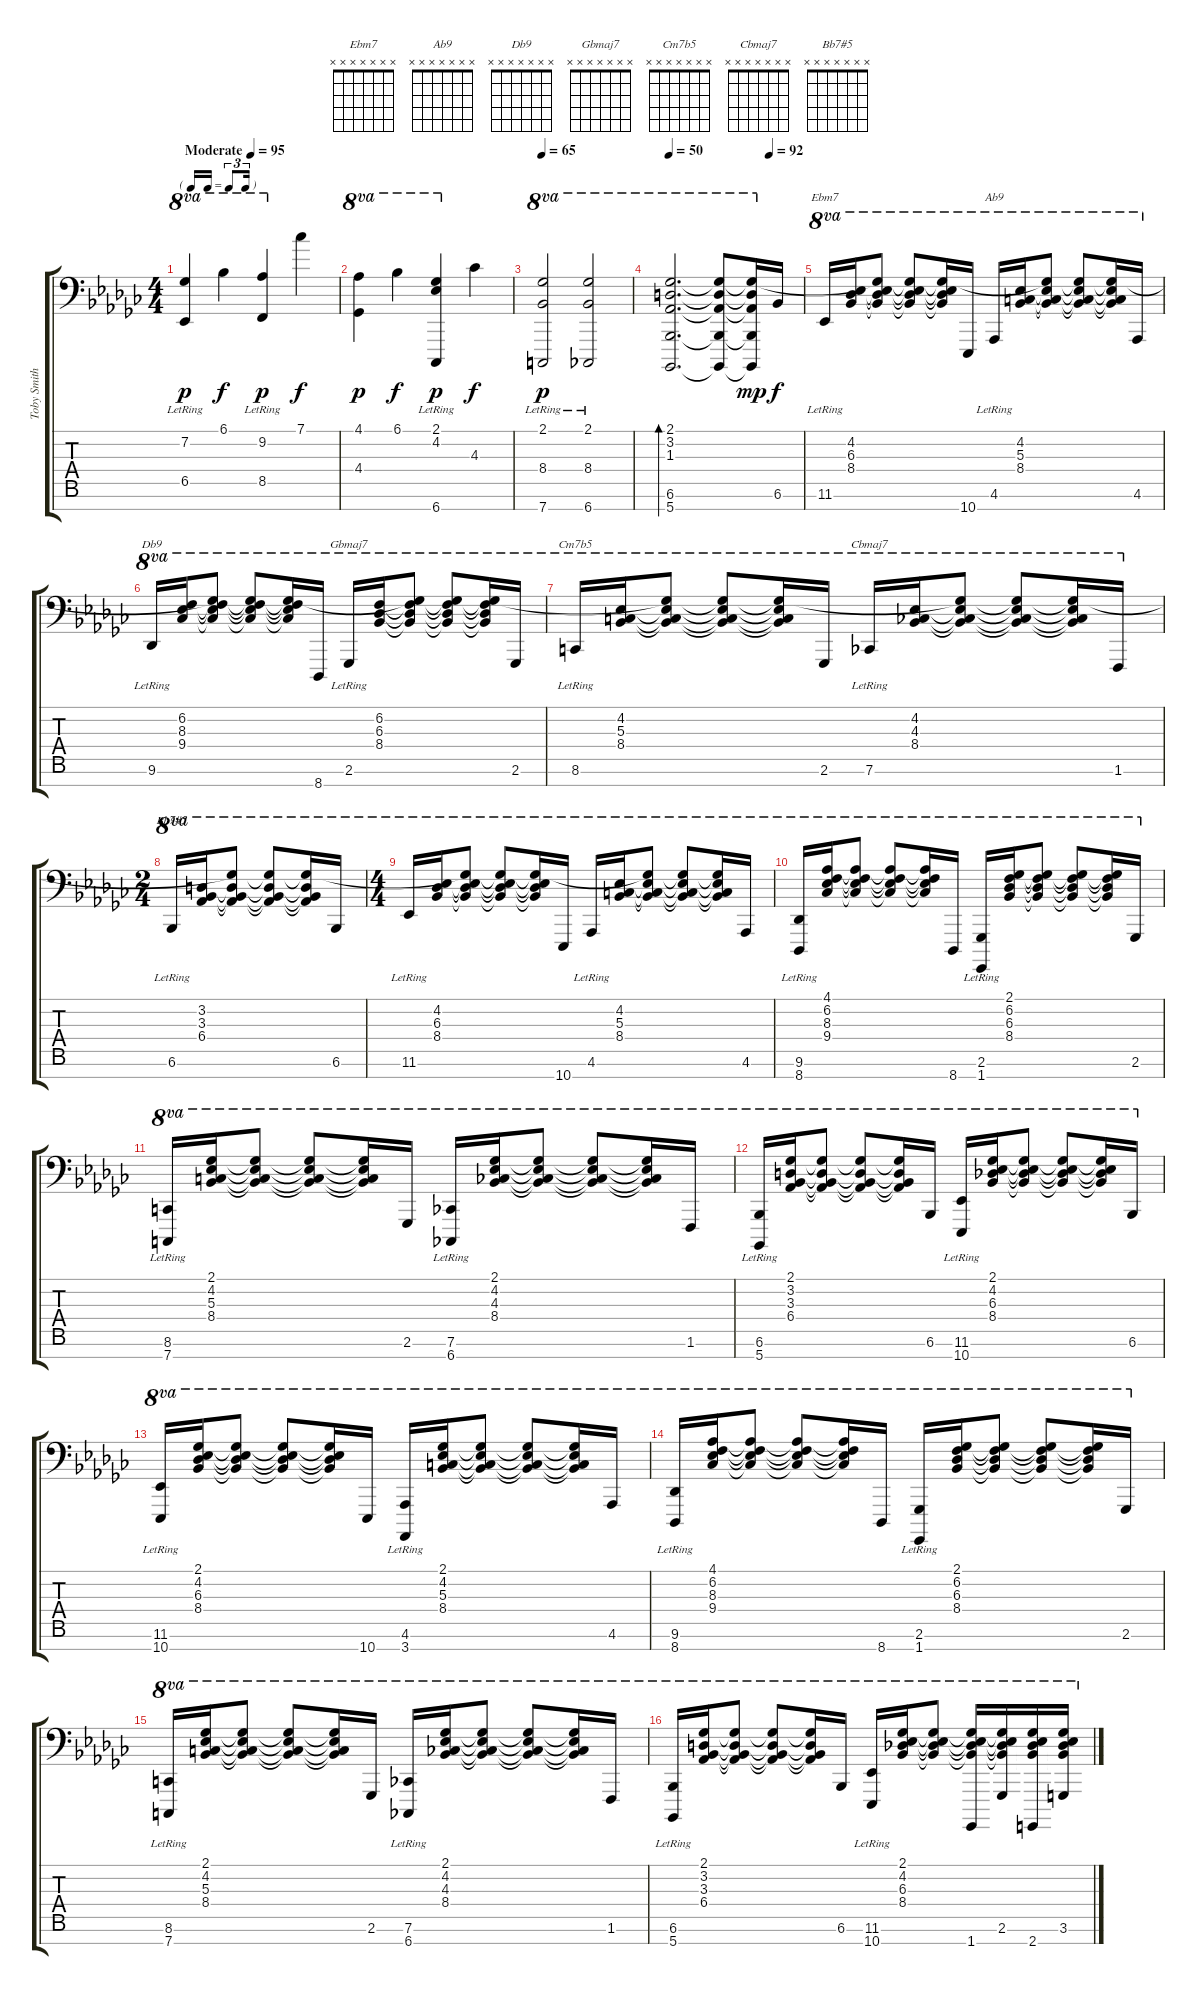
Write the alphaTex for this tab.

\track ("Toby Smith" "Toby Smith") {instrument acousticgrandpiano}
\staff {score tabs}
\tuning (E4 B3 G3 D3 A2 E2 F1) {hide}
\chord ("Ebm7" x x x x x x x)
\chord ("Ab9" x x x x x x x)
\chord ("Db9" x x x x x x x)
\chord ("Gbmaj7" x x x x x x x)
\chord ("Cm7b5" x x x x x x x)
\chord ("Cbmaj7" x x x x x x x)
\chord ("Bb7#5" x x x x x x x)
\ts (4 4)
\tf triplet16th
\tempo (95 "Moderate")
\tempo 85
\tempo (95 "Moderate")
\clef f4
\ks ebminor
(7.2{lr} 6.5).4{ot 8va dy p volume 13 instrument electricgrandpiano} 6.1.4{ot 8va dy f} (9.2{lr} 8.5).4{ot 8va dy p} 7.1.4{dy f} |
(4.1 4.4).4{ot 8va dy p} 6.1.4{ot 8va dy f} (2.1 4.2{lr} 6.7{lr}).4{ot 8va dy p} 4.3.4{dy f} |
\tempo 65
(2.1{lr} 8.4{lr} 7.7{lr}).2{ot 8va dy p} (2.1{lr} 8.4{lr} 6.7{lr}).2{ot 8va} |
\tempo 50
\tempo (92 0.75)
(2.1 3.2 1.3 6.6 5.7).2{d bd 240 ot 8va} (2.1{t} 3.2{t} 1.3{t} 6.6{t} 5.7{t}).8{ot 8va instrument acousticgrandpiano} (2.1{t} 3.2{t} 1.3{t} 6.6{t} 5.7{t}).16{ot 8va dy mp} 6.6.16{dy f} |
11.6{lr}.16{ch "Ebm7" ot 8va} (4.2 6.3 8.4).16{ot 8va} (2.1{t} 4.2{t} 6.3{t} 8.4{t}).8{ot 8va} (2.1{t} 4.2{t} 6.3{t} 8.4{t}).8{ot 8va} (2.1{t} 4.2{t} 6.3{t} 8.4{t}).16{ot 8va} 10.7.16{ot 8va} 4.6{lr}.16{ch "Ab9" ot 8va} (4.2 5.3 8.4).16{ot 8va} (2.1{t} 4.2{t} 5.3{t} 8.4{t}).8{ot 8va} (2.1{t} 4.2{t} 5.3{t} 8.4{t}).8{ot 8va} (2.1{t} 4.2{t} 5.3{t} 8.4{t}).16{ot 8va} 4.6.16{ot 8va} |
9.6{lr}.16{ch "Db9" ot 8va} (6.2 8.3 9.4).16{ot 8va} (2.1{t} 6.2{t} 8.3{t} 9.4{t}).8{ot 8va} (2.1{t} 6.2{t} 8.3{t} 9.4{t}).8{ot 8va} (2.1{t} 6.2{t} 8.3{t} 9.4{t}).16{ot 8va} 8.7.16{ot 8va} 2.6{lr}.16{ch "Gbmaj7" ot 8va} (6.2 6.3 8.4).16{ot 8va} (2.1{t} 6.2{t} 6.3{t} 8.4{t}).8{ot 8va} (2.1{t} 6.2{t} 6.3{t} 8.4{t}).8{ot 8va} (2.1{t} 6.2{t} 6.3{t} 8.4{t}).16{ot 8va} 2.6.16{ot 8va} |
8.6{lr}.16{ch "Cm7b5" ot 8va} (4.2 5.3 8.4).16{ot 8va} (2.1{t} 4.2{t} 5.3{t} 8.4{t}).8{ot 8va} (2.1{t} 4.2{t} 5.3{t} 8.4{t}).8{ot 8va} (2.1{t} 4.2{t} 5.3{t} 8.4{t}).16{ot 8va} 2.6.16{ot 8va} 7.6{lr}.16{ch "Cbmaj7" ot 8va} (4.2 4.3 8.4).16{ot 8va} (2.1{t} 4.2{t} 4.3{t} 8.4{t}).8{ot 8va} (2.1{t} 4.2{t} 4.3{t} 8.4{t}).8{ot 8va} (2.1{t} 4.2{t} 4.3{t} 8.4{t}).16{ot 8va} 1.6.16{ot 8va} |
\ts (2 4)
6.6{lr}.16{ch "Bb7#5" ot 8va} (3.2 3.3 6.4).16{ot 8va} (2.1{t} 3.2{t} 3.3{t} 6.4{t}).8{ot 8va} (2.1{t} 3.2{t} 3.3{t} 6.4{t}).8{ot 8va} (2.1{t} 3.2{t} 3.3{t} 6.4{t}).16{ot 8va} 6.6.16{ot 8va} |
\ts (4 4)
11.6{lr}.16{ot 8va} (4.2 6.3 8.4).16{ot 8va} (2.1{t} 4.2{t} 6.3{t} 8.4{t}).8{ot 8va} (2.1{t} 4.2{t} 6.3{t} 8.4{t}).8{ot 8va} (2.1{t} 4.2{t} 6.3{t} 8.4{t}).16{ot 8va} 10.7.16{ot 8va} 4.6{lr}.16{ot 8va} (4.2 5.3 8.4).16{ot 8va} (2.1{t} 4.2{t} 5.3{t} 8.4{t}).8{ot 8va} (2.1{t} 4.2{t} 5.3{t} 8.4{t}).8{ot 8va} (2.1{t} 4.2{t} 5.3{t} 8.4{t}).16{ot 8va} 4.6.16{ot 8va} |
(9.6{lr} 8.7{lr}).16{ot 8va} (4.1 6.2 8.3 9.4).16{ot 8va} (4.1{t} 6.2{t} 8.3{t} 9.4{t}).8{ot 8va} (4.1{t} 6.2{t} 8.3{t} 9.4{t}).8{ot 8va} (4.1{t} 6.2{t} 8.3{t} 9.4{t}).16{ot 8va} 8.7.16{ot 8va} (2.6{lr} 1.7{lr}).16{ot 8va} (2.1 6.2 6.3 8.4).16{ot 8va} (2.1{t} 6.2{t} 6.3{t} 8.4{t}).8{ot 8va} (2.1{t} 6.2{t} 6.3{t} 8.4{t}).8{ot 8va} (2.1{t} 6.2{t} 6.3{t} 8.4{t}).16{ot 8va} 2.6.16{ot 8va} |
(8.6{lr} 7.7{lr}).16{ot 8va} (2.1 4.2 5.3 8.4).16{ot 8va} (2.1{t} 4.2{t} 5.3{t} 8.4{t}).8{ot 8va} (2.1{t} 4.2{t} 5.3{t} 8.4{t}).8{ot 8va} (2.1{t} 4.2{t} 5.3{t} 8.4{t}).16{ot 8va} 2.6.16{ot 8va} (7.6{lr} 6.7{lr}).16{ot 8va} (2.1 4.2 4.3 8.4).16{ot 8va} (2.1{t} 4.2{t} 4.3{t} 8.4{t}).8{ot 8va} (2.1{t} 4.2{t} 4.3{t} 8.4{t}).8{ot 8va} (2.1{t} 4.2{t} 4.3{t} 8.4{t}).16{ot 8va} 1.6.16{ot 8va} |
(6.6{lr} 5.7{lr}).16{ot 8va} (2.1 3.2 3.3 6.4).16{ot 8va} (2.1{t} 3.2{t} 3.3{t} 6.4{t}).8{ot 8va} (2.1{t} 3.2{t} 3.3{t} 6.4{t}).8{ot 8va} (2.1{t} 3.2{t} 3.3{t} 6.4{t}).16{ot 8va} 6.6.16{ot 8va} (11.6{lr} 10.7{lr}).16{ot 8va} (2.1 4.2 6.3 8.4).16{ot 8va} (2.1{t} 4.2{t} 6.3{t} 8.4{t}).8{ot 8va} (2.1{t} 4.2{t} 6.3{t} 8.4{t}).8{ot 8va} (2.1{t} 4.2{t} 6.3{t} 8.4{t}).16{ot 8va} 6.6.16{ot 8va} |
(11.6{lr} 10.7{lr}).16{ot 8va} (2.1 4.2 6.3 8.4).16{ot 8va} (2.1{t} 4.2{t} 6.3{t} 8.4{t}).8{ot 8va} (2.1{t} 4.2{t} 6.3{t} 8.4{t}).8{ot 8va} (2.1{t} 4.2{t} 6.3{t} 8.4{t}).16{ot 8va} 10.7.16{ot 8va} (4.6{lr} 3.7{lr}).16{ot 8va} (2.1 4.2 5.3 8.4).16{ot 8va} (2.1{t} 4.2{t} 5.3{t} 8.4{t}).8{ot 8va} (2.1{t} 4.2{t} 5.3{t} 8.4{t}).8{ot 8va} (2.1{t} 4.2{t} 5.3{t} 8.4{t}).16{ot 8va} 4.6.16{ot 8va} |
(9.6{lr} 8.7{lr}).16{ot 8va} (4.1 6.2 8.3 9.4).16{ot 8va} (4.1{t} 6.2{t} 8.3{t} 9.4{t}).8{ot 8va} (4.1{t} 6.2{t} 8.3{t} 9.4{t}).8{ot 8va} (4.1{t} 6.2{t} 8.3{t} 9.4{t}).16{ot 8va} 8.7.16{ot 8va} (2.6{lr} 1.7{lr}).16{ot 8va} (2.1 6.2 6.3 8.4).16{ot 8va} (2.1{t} 6.2{t} 6.3{t} 8.4{t}).8{ot 8va} (2.1{t} 6.2{t} 6.3{t} 8.4{t}).8{ot 8va} (2.1{t} 6.2{t} 6.3{t} 8.4{t}).16{ot 8va} 2.6.16{ot 8va} |
(8.6{lr} 7.7{lr}).16{ot 8va} (2.1 4.2 5.3 8.4).16{ot 8va} (2.1{t} 4.2{t} 5.3{t} 8.4{t}).8{ot 8va} (2.1{t} 4.2{t} 5.3{t} 8.4{t}).8{ot 8va} (2.1{t} 4.2{t} 5.3{t} 8.4{t}).16{ot 8va} 2.6.16{ot 8va} (7.6{lr} 6.7{lr}).16{ot 8va} (2.1 4.2 4.3 8.4).16{ot 8va} (2.1{t} 4.2{t} 4.3{t} 8.4{t}).8{ot 8va} (2.1{t} 4.2{t} 4.3{t} 8.4{t}).8{ot 8va} (2.1{t} 4.2{t} 4.3{t} 8.4{t}).16{ot 8va} 1.6.16{ot 8va} |
(6.6{lr} 5.7{lr}).16{ot 8va} (2.1 3.2 3.3 6.4).16{ot 8va} (2.1{t} 3.2{t} 3.3{t} 6.4{t}).8{ot 8va} (2.1{t} 3.2{t} 3.3{t} 6.4{t}).8{ot 8va} (2.1{t} 3.2{t} 3.3{t} 6.4{t}).16{ot 8va} 6.6.16{ot 8va} (11.6{lr} 10.7{lr}).16{ot 8va} (2.1 4.2 6.3 8.4).16{ot 8va} (2.1{t} 4.2{t} 6.3{t} 8.4{t}).8{ot 8va} (2.1{t} 4.2{t} 6.3{t} 8.4{t} 1.7).16{ot 8va} (2.1{t} 4.2{t} 6.3{t} 8.4{t} 2.6).16{ot 8va} (2.1{t} 4.2{t} 6.3{t} 8.4{t} 2.7).16{ot 8va} (2.1{t} 4.2{t} 6.3{t} 8.4{t} 3.6).16{ot 8va}
